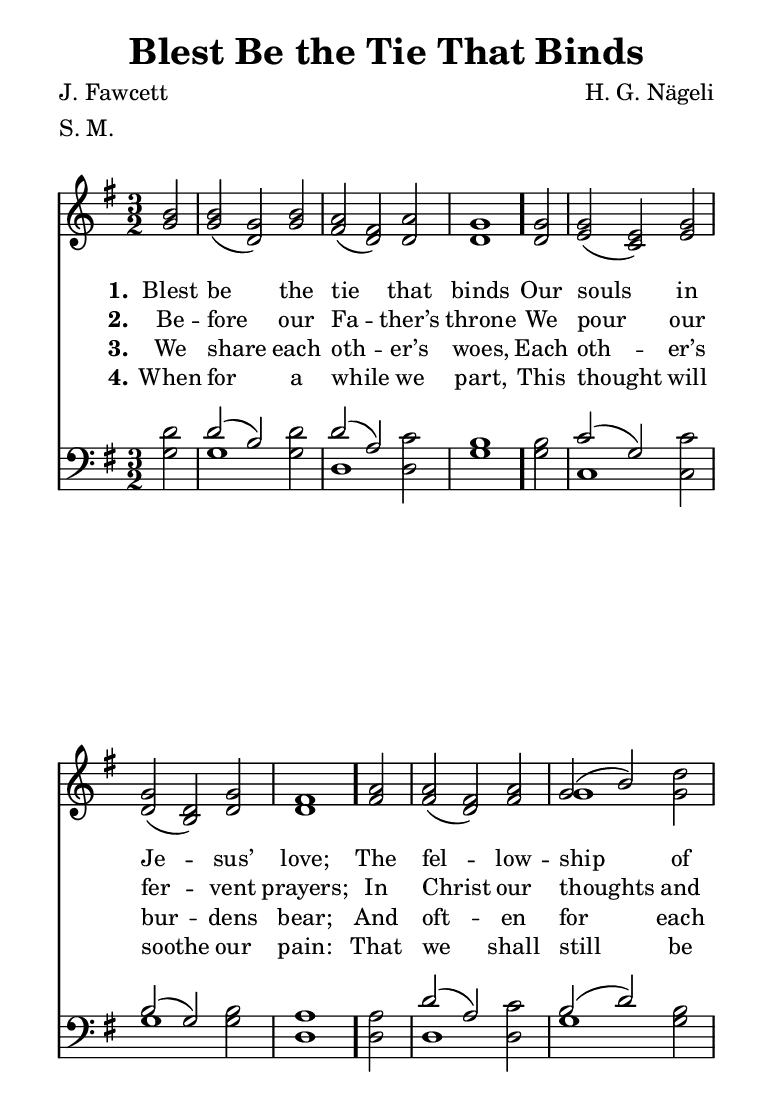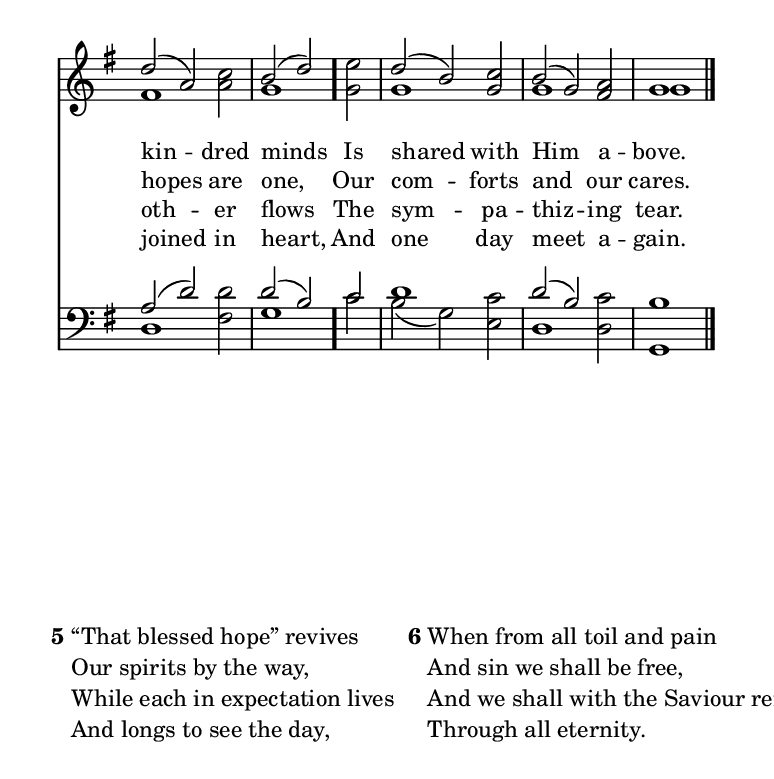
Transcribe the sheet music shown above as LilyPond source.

\include "common/global.ily"
\paper {
  \include "common/paper.ily"
  ragged-last-bottom = ##t
  systems-per-page = ##f
  system-count = #(cond (is-eogsized 2) (#t #f))
  system-system-spacing.padding = 11
}

\header{
  hymnnumber = "169"
  title = "Blest Be the Tie That Binds"
  tunename = "Dennis"
  meter = "S. M."
  poet = "J. Fawcett"
  composer = "H. G. Nägeli"
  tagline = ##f
}

global = {
  \include "common/overrides.ily"
  \override Staff.TimeSignature.style = #'numbered
  \time 3/2
  \override Score.MetronomeMark.transparent = ##t % hide all fermata changes too
  \tempo 2=80
  \key g \major
  \partial 2
  \autoBeamOff
}

notesSoprano = {
\global
\relative c'' {

  b2 | b( g) b | a( fis) a | g1
  g2 | g( e) g | g( d) g | fis1
  a2 | a( fis) a | g( b) d | d( a) c | b( d)
  e2 | d( b) c | b( g) a | g1

  \bar "|."

}
}

notesAlto = {
\global
\relative e' {

  g2 | g( d) g | fis( d) d | d1
  d2 | e( c) e | d( b) d | d1
  fis2 | fis( d) fis | g1 g2 | fis1 a2 | g1
  g2 | g1 g2 | g1 fis2 | g1

}
}

notesTenor = {
\global
\relative a {

  d2 | d( b) d | d( a) c | b1
  b2 | c( g) c | b( g) b | a1
  a2 | d( a) c | b( d) b | a( d) d | d( b)
  c2 | d1 c2 | d( b) c | b1

}
}

notesBass = {
\global
\relative f {

  g2 | g1 g2 | d1 d2 | g1
  g2 | c,1 c2 | g'1 g2 | d1
  d2 | d1 d2 | g1 g2 | d1 fis2 | g1
  c2 | b( g) e | d1 d2 | g,1

}
}

wordsA = \lyricmode {
\set stanza = "1."

Blest be the tie that binds \bar "."
Our souls in Je -- sus’ love; \bar "."
The fel -- low -- ship of kin -- dred minds \bar "."
Is shared with Him a -- bove. \bar "."

}

wordsB = \lyricmode {
\set stanza = "2."

Be -- fore our Fa -- ther’s throne
We pour our fer -- vent prayers;
In Christ our thoughts and hopes are one,
Our com -- forts and our cares.

}

wordsC = \lyricmode {
\set stanza = "3."

We share each oth -- er’s woes,
Each oth -- er’s bur -- dens bear;
And oft -- en for each oth -- er flows
The sym -- pa -- thiz -- ing tear.

}

wordsD = \lyricmode {
\set stanza = "4."

When for a while we part,
This thought will soothe our pain:
That we shall still be joined in heart,
And one day meet a -- gain.

}

wordsE = \markuplist {

\line { “That blessed hope” revives }
\line { Our spirits by the way, }
\line { While each in expectation lives }
\line { And longs to see the day, }

}

wordsF = \markuplist {

\line { When from all toil and pain }
\line { And sin we shall be free, }
\line { And we shall with the Saviour reign }
\line { Through all eternity. }

}

\score {
  \context ChoirStaff <<
    \context Staff = upper <<
      \set Staff.autoBeaming = ##f
      \set ChoirStaff.systemStartDelimiter = #'SystemStartBar
      \set ChoirStaff.printPartCombineTexts = ##f
      \partcombine #'(2 . 9) \notesSoprano \notesAlto
      \context NullVoice = sopranos { \voiceOne << \notesSoprano >> }
      \context NullVoice = altos { \voiceTwo << \notesAlto >> }
      \context Lyrics = one   \lyricsto sopranos \wordsA
      \context Lyrics = two   \lyricsto sopranos \wordsB
      \context Lyrics = three \lyricsto sopranos \wordsC
      \context Lyrics = four  \lyricsto sopranos \wordsD
    >>
    \context Staff = men <<
      \set Staff.autoBeaming = ##f
      \clef bass
      \set ChoirStaff.printPartCombineTexts = ##f
      \partcombine #'(2 . 9) \notesTenor \notesBass
      \context NullVoice = tenors { \voiceOne << \notesTenor >> }
      \context NullVoice = basses { \voiceTwo << \notesBass >> }
    >>
  >>
  \layout {
    \include "common/layout.ily"
  }
  \midi{
    \include "common/midi.ily"
  }
}

\noPageBreak

\markup { \fill-line {
  \hspace #0.1
  \line{ \bold 5 \column { \wordsE } }
  \hspace #0.1
  \line{ \bold 6 \column { \wordsF } }
  \hspace #0.1
} }

\version "2.19.49"  % necessary for upgrading to future LilyPond versions.

% vi:set et ts=2 sw=2 ai nocindent syntax=lilypond:
